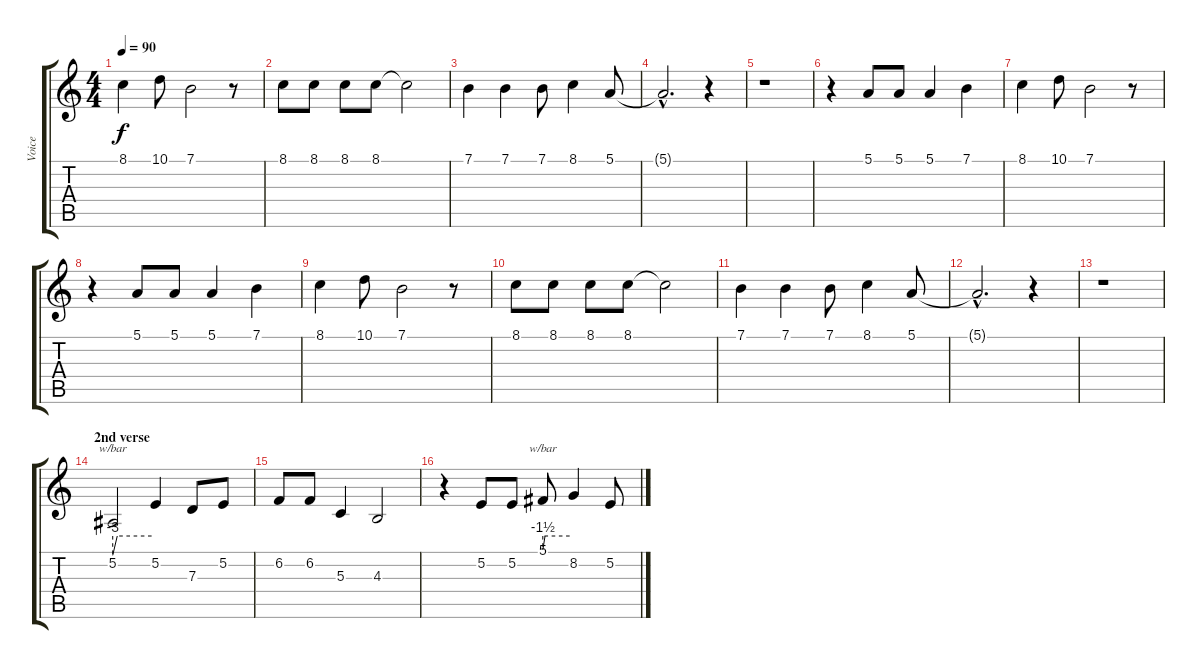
\track ("Voice" "Voice") {instrument percussiveorgan}
\staff {score tabs}
\tuning (E4 B3 G3 D3 A2 E2) {hide}
\ts (4 4)
\tempo 90
\clef g2
\ks c
8.1.4{dy f} 10.1.8 7.1.2 r.8 |
8.1.8 8.1.8 8.1.8 8.1.8 8.1{t}.2 |
7.1.4 7.1.4 7.1.8 8.1.4 5.1.8 |
5.1{hac t}.2{d} r.4 |
r.1 |
r.4 5.1.8 5.1.8 5.1.4 7.1.4 |
8.1.4 10.1.8 7.1.2 r.8 |
r.4 5.1.8 5.1.8 5.1.4 7.1.4 |
8.1.4 10.1.8 7.1.2 r.8 |
8.1.8 8.1.8 8.1.8 8.1.8 8.1{t}.2 |
7.1.4 7.1.4 7.1.8 8.1.4 5.1.8 |
5.1{hac t}.2{d} r.4 |
r.1 |
\section ("" "2nd verse")
5.2.2{tbe (custom default 0 -12 7 0 60 0)} 5.2.4 7.3.8 5.2.8 |
6.2.8 6.2.8 5.3.4 4.3.2 |
r.4 5.2.8 5.2.8 5.1.8{tbe (custom default 0 -6 5 0 60 0)} 8.2.4 5.2.8
